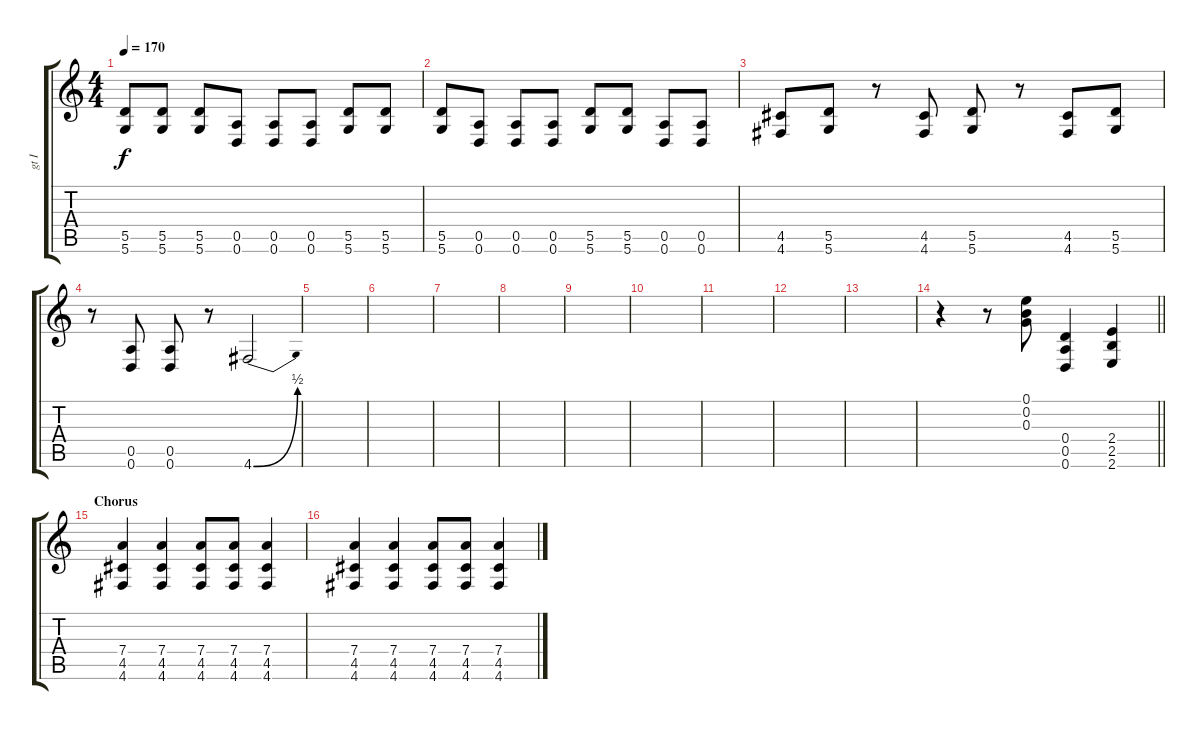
\track ("gt I" "gt I") {instrument overdrivenguitar}
\staff {score tabs}
\tuning (E4 B3 G3 D3 A2 D2) {hide}
\ts (4 4)
\tempo 170
\clef g2
\ks c
(5.5 5.6).8{dy f} (5.5 5.6).8 (5.5 5.6).8 (0.5 0.6).8 (0.5 0.6).8 (0.5 0.6).8 (5.5 5.6).8 (5.5 5.6).8 |
(5.5 5.6).8 (0.5 0.6).8 (0.5 0.6).8 (0.5 0.6).8 (5.5 5.6).8 (5.5 5.6).8 (0.5 0.6).8 (0.5 0.6).8 |
(4.5 4.6).8 (5.5 5.6).8 r.8 (4.5 4.6).8 (5.5 5.6).8 r.8 (4.5 4.6).8 (5.5 5.6).8 |
r.8 (0.5 0.6).8 (0.5 0.6).8 r.8 4.6{be (bend 0 0 60 2)}.2 |
|
|
|
|
|
|
|
|
|
\barLineRight lightlight
r.4 r.8 (0.1 0.2 0.3).8 (0.4 0.5 0.6).4 (2.4 2.5 2.6).4 |
\section ("" "Chorus")
(7.4 4.5 4.6).4 (7.4 4.5 4.6).4 (7.4 4.5 4.6).8 (7.4 4.5 4.6).8 (7.4 4.5 4.6).4 |
(7.4 4.5 4.6).4 (7.4 4.5 4.6).4 (7.4 4.5 4.6).8 (7.4 4.5 4.6).8 (7.4 4.5 4.6).4
